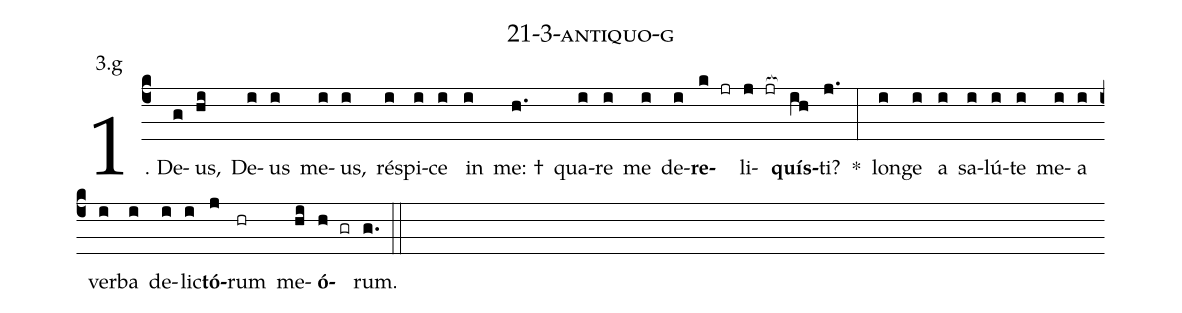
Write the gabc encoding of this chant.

name: 21-3-antiquo-g;
annotation: 3.g;
%%
(c4)1. De(g)us,(hi) De(i)us(i) me(i)us,(i) ré(i)spi(i)ce(i) in(i) me: †(h.) qua(i)re(i) me(i) de(i)<b>re</b>(k jr)li(j jr[ocb:1{])<b>quís</b>(ih[ocb:0}])ti?(j.) *(:) lon(i)ge(i) a(i) sa(i)lú(i)te(i) me(i)a(i) ver(i)ba(i) de(i)lic(i)<b>tó</b>(j)rum(hr) me(hi)<b>ó</b>(h gr)rum.(g.) (::)
